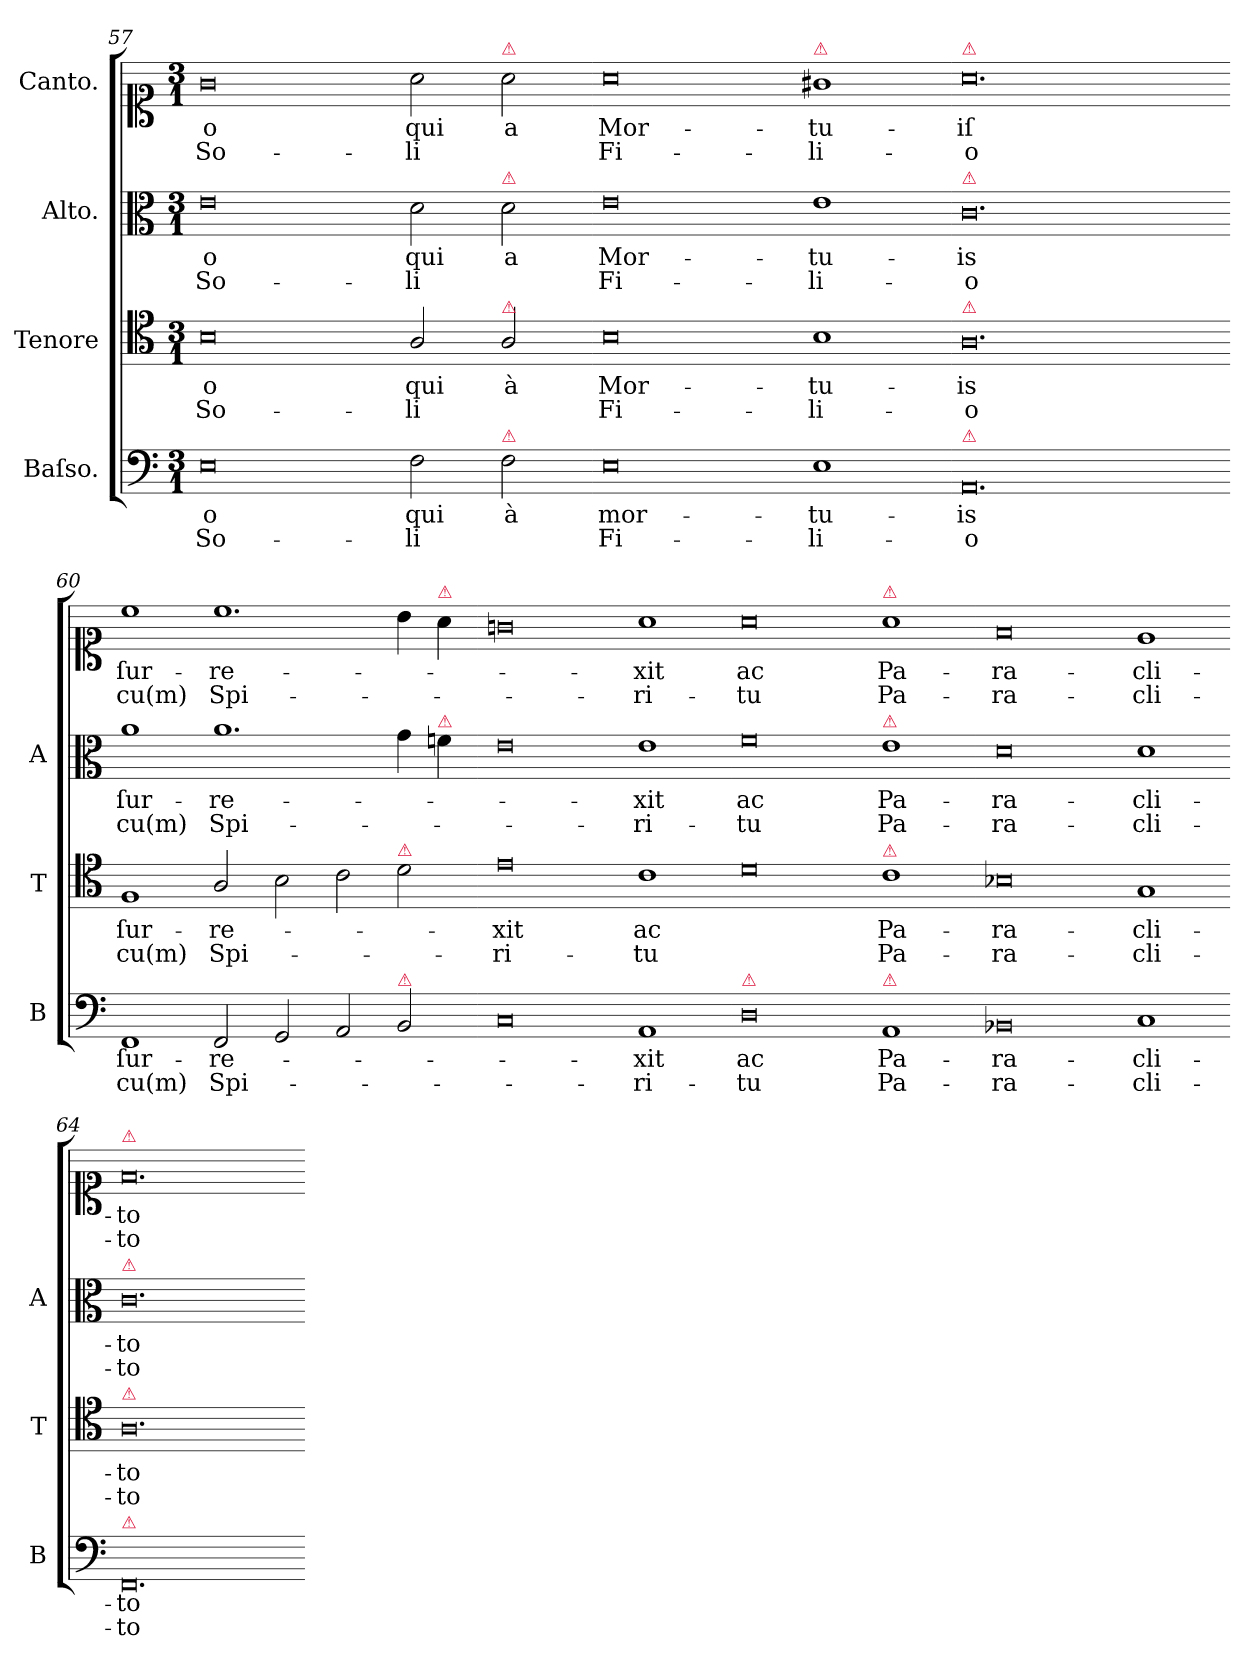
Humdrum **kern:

**kern	**text	**text	**kern	**text	**text	**kern	**text	**text	**kern	**text	**text
*part4	*part4	*part4	*part3	*part3	*part3	*part2	*part2	*part2	*part1	*part1	*part1
*staff4	*staff4	*staff4	*staff3	*staff3	*staff3	*staff2	*staff2	*staff2	*staff1	*staff1	*staff1
*I"Baſso.	*	*	*I"Tenore	*	*	*I"Alto.	*	*	*I"Canto.	*	*
*I'B	*	*	*I'T	*	*	*I'A	*	*	*	*	*
*clefF4	*	*	*clefC4	*	*	*clefC3	*	*	*clefC1	*	*
*k[]	*	*	*k[]	*	*	*k[]	*	*	*k[]	*	*
*M3/1	*	*	*M3/1	*	*	*M3/1	*	*	*M3/1	*	*
=57	=57	=57	=57	=57	=57	=57	=57	=57	=57	=57	=57
0E	-o	So-	0B	-o	So-	0e	-o	So-	0g	-o	So-
2F\	qui	-li	2A/	qui	-li	2d\	qui	-li	2a\	qui	-li
!	!	!	!	!	!	!	!	!	!LO:TX:a:color=crimson:t=⚠	!	!
!	!	!	!	!	!	!LO:TX:a:color=crimson:t=⚠	!	!	!	!	!
!	!	!	!LO:TX:a:color=crimson:t=⚠	!	!	!	!	!	!	!	!
!LO:TX:a:color=crimson:t=⚠	!	!	!	!	!	!	!	!	!	!	!
2F\	à	.	2A/	à	.	2d\	a	.	2a\	a	.
=58-	=58-	=58-	=58-	=58-	=58-	=58-	=58-	=58-	=58-	=58-	=58-
0E	mor-	Fi-	0B	Mor-	Fi-	0e	Mor-	Fi-	0a	Mor-	Fi-
!	!	!	!	!	!	!	!	!	!LO:TX:a:color=crimson:t=⚠	!	!
1E	-tu-	-li-	1B	-tu-	-li-	1e	-tu-	-li-	1g#X	-tu-	-li-
=59-	=59-	=59-	=59-	=59-	=59-	=59-	=59-	=59-	=59-	=59-	=59-
!	!	!	!	!	!	!	!	!	!LO:TX:a:color=crimson:t=⚠	!	!
!	!	!	!	!	!	!LO:TX:a:color=crimson:t=⚠	!	!	!	!	!
!	!	!	!LO:TX:a:color=crimson:t=⚠	!	!	!	!	!	!	!	!
!LO:TX:a:color=crimson:t=⚠	!	!	!	!	!	!	!	!	!	!	!
0.AA	-is	-o	0.A	-is	-o	0.c	-is	-o	0.a	-iſ	-o
=60-	=60-	=60-	=60-	=60-	=60-	=60-	=60-	=60-	=60-	=60-	=60-
1FF	ſur-	cu(m)	1F	ſur-	cu(m)	1a	ſur-	cu(m)	1cc	ſur-	cu(m)
2FF/	-re-	Spi-	2A/	-re-	Spi-	1.a	-re-	Spi-	1.cc	-re-	Spi-
2GG/	.	.	2B\	.	.	.	.	.	.	.	.
2AA/	.	.	2c\	.	.	.	.	.	.	.	.
!	!	!	!LO:TX:a:color=crimson:t=⚠	!	!	!	!	!	!	!	!
!LO:TX:a:color=crimson:t=⚠	!	!	!	!	!	!	!	!	!	!	!
2BB/	.	.	2d\	.	.	4g\	.	.	4b\	.	.
!	!	!	!	!	!	!	!	!	!LO:TX:a:color=crimson:t=⚠	!	!
!	!	!	!	!	!	!LO:TX:a:color=crimson:t=⚠	!	!	!	!	!
.	.	.	.	.	.	4fn\	.	.	4a\	.	.
=61-	=61-	=61-	=61-	=61-	=61-	=61-	=61-	=61-	=61-	=61-	=61-
0C	.	.	0e	-xit	-ri-	0e	.	.	0gn	.	.
1AA	-xit	-ri-	1c	ac	-tu	1e	-xit	-ri-	1a	-xit	-ri-
=62-	=62-	=62-	=62-	=62-	=62-	=62-	=62-	=62-	=62-	=62-	=62-
!LO:TX:a:color=crimson:t=⚠	!	!	!	!	!	!	!	!	!	!	!
0D	ac	-tu	0d	.	.	0f	ac	-tu	0a	ac	-tu
!	!	!	!	!	!	!	!	!	!LO:TX:a:color=crimson:t=⚠	!	!
!	!	!	!	!	!	!LO:TX:a:color=crimson:t=⚠	!	!	!	!	!
!	!	!	!LO:TX:a:color=crimson:t=⚠	!	!	!	!	!	!	!	!
!LO:TX:a:color=crimson:t=⚠	!	!	!	!	!	!	!	!	!	!	!
1AA	Pa-	Pa-	1c	Pa-	Pa-	1e	Pa-	Pa-	1a	Pa-	Pa-
=63-	=63-	=63-	=63-	=63-	=63-	=63-	=63-	=63-	=63-	=63-	=63-
0BB-X	-ra-	-ra-	0B-X	-ra-	-ra-	0d	-ra-	-ra-	0f	-ra-	-ra-
1C	-cli-	-cli-	1G	-cli-	-cli-	1d	-cli-	-cli-	1e	-cli-	-cli-
=64-	=64-	=64-	=64-	=64-	=64-	=64-	=64-	=64-	=64-	=64-	=64-
!	!	!	!	!	!	!	!	!	!LO:TX:a:color=crimson:t=⚠	!	!
!	!	!	!	!	!	!LO:TX:a:color=crimson:t=⚠	!	!	!	!	!
!	!	!	!LO:TX:a:color=crimson:t=⚠	!	!	!	!	!	!	!	!
!LO:TX:a:color=crimson:t=⚠	!	!	!	!	!	!	!	!	!	!	!
0.FF	-to	-to	0.A	-to	-to	0.c	-to	-to	0.f	-to	-to
=-	=-	=-	=-	=-	=-	=-	=-	=-	=-	=-	=-
*-	*-	*-	*-	*-	*-	*-	*-	*-	*-	*-	*-
